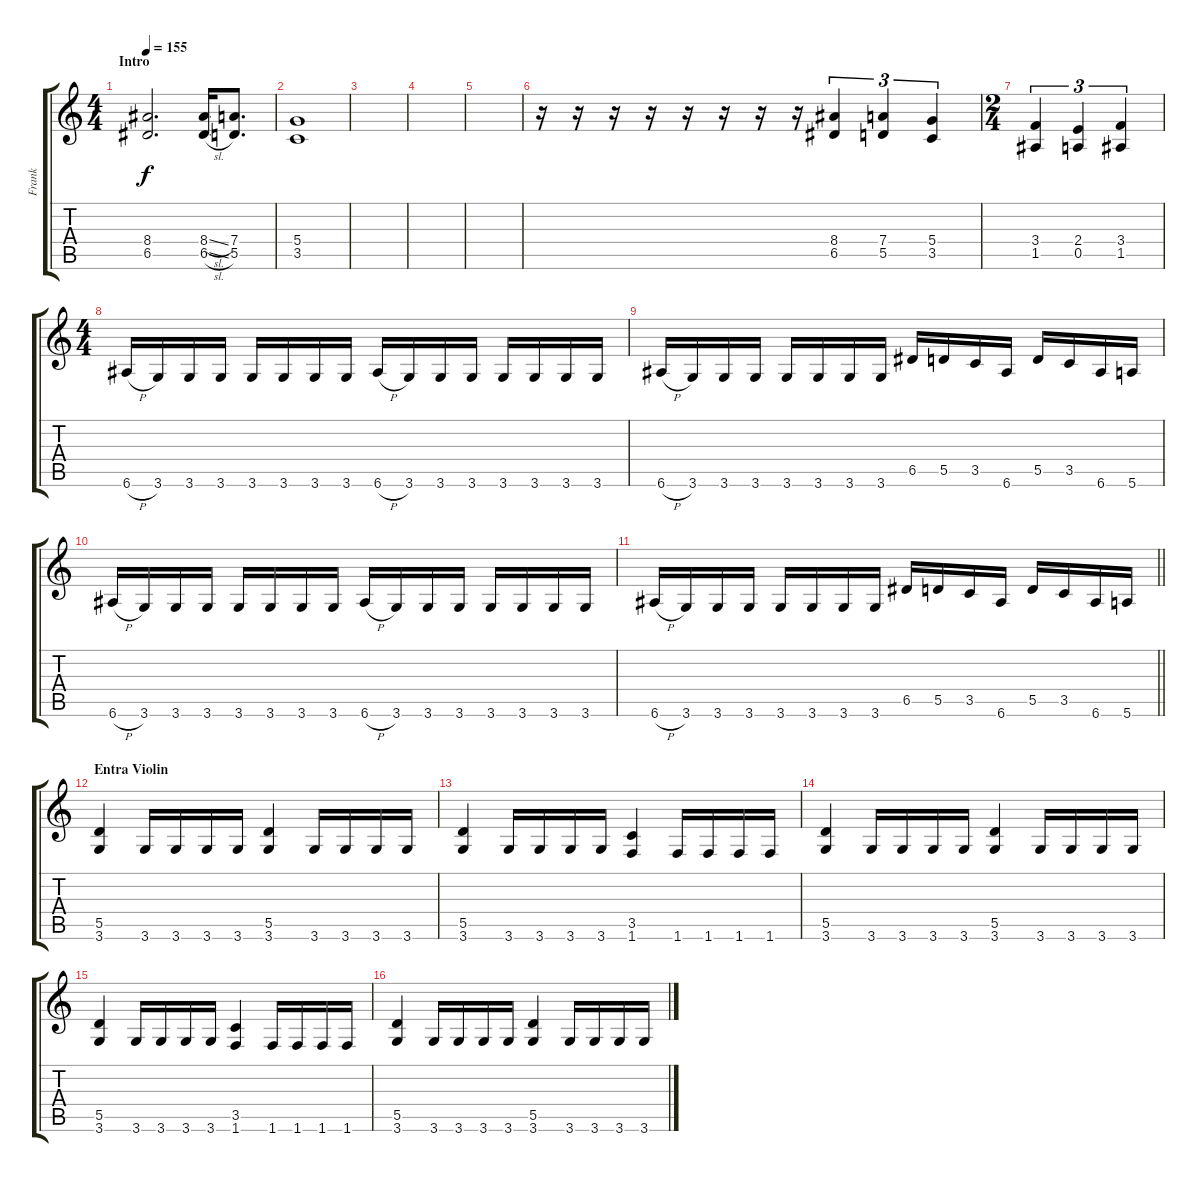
\track ("Frank" "Frank") {instrument distortionguitar}
\staff {score tabs}
\tuning (E4 B3 G3 D3 A2 E2) {hide}
\ts (4 4)
\section ("" "Intro")
\tempo 155
\clef g2
\ks c
(8.4 6.5).2{d dy f instrument distortionguitar} (8.4{sl} 6.5{sl}).16 (7.4 5.5).8{d} |
(5.4 3.5).1 |
|
|
|
r.16 r.16 r.16 r.16 r.16 r.16 r.16 r.16 (8.4 6.5).4{tu (3 2)} (7.4 5.5).4{tu (3 2)} (5.4 3.5).4{tu (3 2)} |
\ts (2 4)
(3.4 1.5).4{tu (3 2)} (2.4 0.5).4{tu (3 2)} (3.4 1.5).4{tu (3 2)} |
\ts (4 4)
6.6{h}.16 3.6.16 3.6.16 3.6.16 3.6.16 3.6.16 3.6.16 3.6.16 6.6{h}.16 3.6.16 3.6.16 3.6.16 3.6.16 3.6.16 3.6.16 3.6.16 |
6.6{h}.16 3.6.16 3.6.16 3.6.16 3.6.16 3.6.16 3.6.16 3.6.16 6.5.16 5.5.16 3.5.16 6.6.16 5.5.16 3.5.16 6.6.16 5.6.16 |
6.6{h}.16 3.6.16 3.6.16 3.6.16 3.6.16 3.6.16 3.6.16 3.6.16 6.6{h}.16 3.6.16 3.6.16 3.6.16 3.6.16 3.6.16 3.6.16 3.6.16 |
\barLineRight lightlight
6.6{h}.16 3.6.16 3.6.16 3.6.16 3.6.16 3.6.16 3.6.16 3.6.16 6.5.16 5.5.16 3.5.16 6.6.16 5.5.16 3.5.16 6.6.16 5.6.16 |
\section ("" "Entra Violin")
(5.5 3.6).4 3.6.16 3.6.16 3.6.16 3.6.16 (5.5 3.6).4 3.6.16 3.6.16 3.6.16 3.6.16 |
(5.5 3.6).4 3.6.16 3.6.16 3.6.16 3.6.16 (3.5 1.6).4 1.6.16 1.6.16 1.6.16 1.6.16 |
(5.5 3.6).4 3.6.16 3.6.16 3.6.16 3.6.16 (5.5 3.6).4 3.6.16 3.6.16 3.6.16 3.6.16 |
(5.5 3.6).4 3.6.16 3.6.16 3.6.16 3.6.16 (3.5 1.6).4 1.6.16 1.6.16 1.6.16 1.6.16 |
(5.5 3.6).4 3.6.16 3.6.16 3.6.16 3.6.16 (5.5 3.6).4 3.6.16 3.6.16 3.6.16 3.6.16
